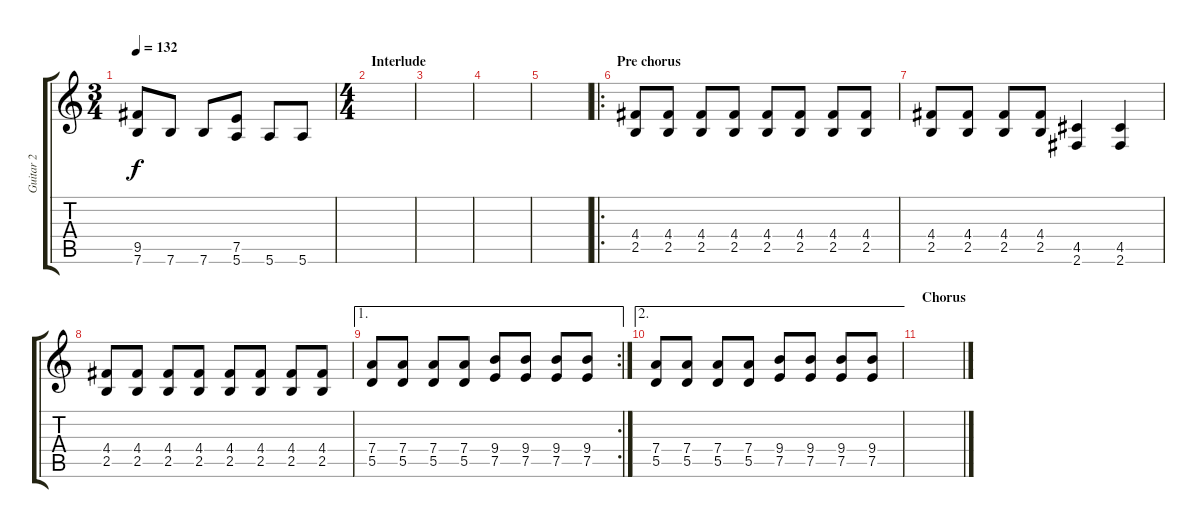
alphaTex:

\track ("Guitar 2" "Guitar 2") {instrument overdrivenguitar}
\staff {score tabs}
\tuning (E4 B3 G3 D3 A2 E2) {hide}
\ts (3 4)
\tempo 132
\clef g2
\ks c
(9.5 7.6).8{dy f} 7.6.8 7.6.8 (7.5 5.6).8 5.6.8 5.6.8 |
\ts (4 4)
\section ("" "Interlude")
|
|
|
|
\ro
\section ("" "Pre chorus")
(4.4 2.5).8 (4.4 2.5).8 (4.4 2.5).8 (4.4 2.5).8 (4.4 2.5).8 (4.4 2.5).8 (4.4 2.5).8 (4.4 2.5).8 |
(4.4 2.5).8 (4.4 2.5).8 (4.4 2.5).8 (4.4 2.5).8 (4.5 2.6).4 (4.5 2.6).4 |
(4.4 2.5).8 (4.4 2.5).8 (4.4 2.5).8 (4.4 2.5).8 (4.4 2.5).8 (4.4 2.5).8 (4.4 2.5).8 (4.4 2.5).8 |
\ae 1
\rc 2
(7.4 5.5).8 (7.4 5.5).8 (7.4 5.5).8 (7.4 5.5).8 (9.4 7.5).8 (9.4 7.5).8 (9.4 7.5).8 (9.4 7.5).8 |
\ae 2
(7.4 5.5).8 (7.4 5.5).8 (7.4 5.5).8 (7.4 5.5).8 (9.4 7.5).8 (9.4 7.5).8 (9.4 7.5).8 (9.4 7.5).8 |
\section ("" "Chorus")
